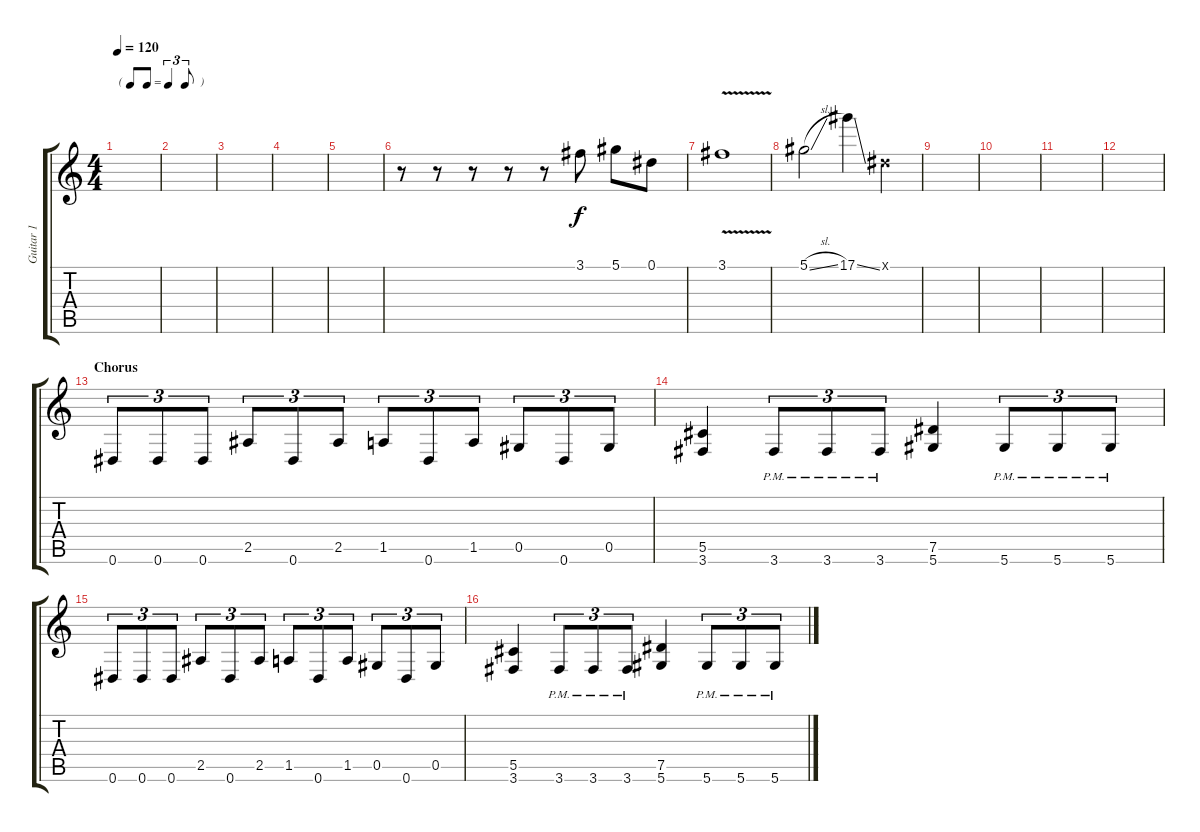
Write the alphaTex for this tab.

\track ("Guitar 1" "Guitar 1") {instrument distortionguitar}
\staff {score tabs}
\tuning (Eb4 Bb3 Gb3 Db3 Ab2 Eb2) {hide}
\ts (4 4)
\tf triplet8th
\tempo 120
\clef g2
\ks c
|
|
|
|
|
r.8 r.8 r.8 r.8 r.8 3.1.8 5.1.8 0.1.8 |
3.1{v}.1 |
5.1{sl}.2 17.1{ss}.4 0.1{x}.4 |
|
|
|
|
\section ("" "Chorus")
0.6.8{tu (3 2)} 0.6.8{tu (3 2)} 0.6.8{tu (3 2)} 2.5.8{tu (3 2)} 0.6.8{tu (3 2)} 2.5.8{tu (3 2)} 1.5.8{tu (3 2)} 0.6.8{tu (3 2)} 1.5.8{tu (3 2)} 0.5.8{tu (3 2)} 0.6.8{tu (3 2)} 0.5.8{tu (3 2)} |
(5.5 3.6).4 3.6{pm}.8{tu (3 2)} 3.6{pm}.8{tu (3 2)} 3.6{pm}.8{tu (3 2)} (7.5 5.6).4 5.6{pm}.8{tu (3 2)} 5.6{pm}.8{tu (3 2)} 5.6{pm}.8{tu (3 2)} |
0.6.8{tu (3 2)} 0.6.8{tu (3 2)} 0.6.8{tu (3 2)} 2.5.8{tu (3 2)} 0.6.8{tu (3 2)} 2.5.8{tu (3 2)} 1.5.8{tu (3 2)} 0.6.8{tu (3 2)} 1.5.8{tu (3 2)} 0.5.8{tu (3 2)} 0.6.8{tu (3 2)} 0.5.8{tu (3 2)} |
(5.5 3.6).4 3.6{pm}.8{tu (3 2)} 3.6{pm}.8{tu (3 2)} 3.6{pm}.8{tu (3 2)} (7.5 5.6).4 5.6{pm}.8{tu (3 2)} 5.6{pm}.8{tu (3 2)} 5.6{pm}.8{tu (3 2)}
